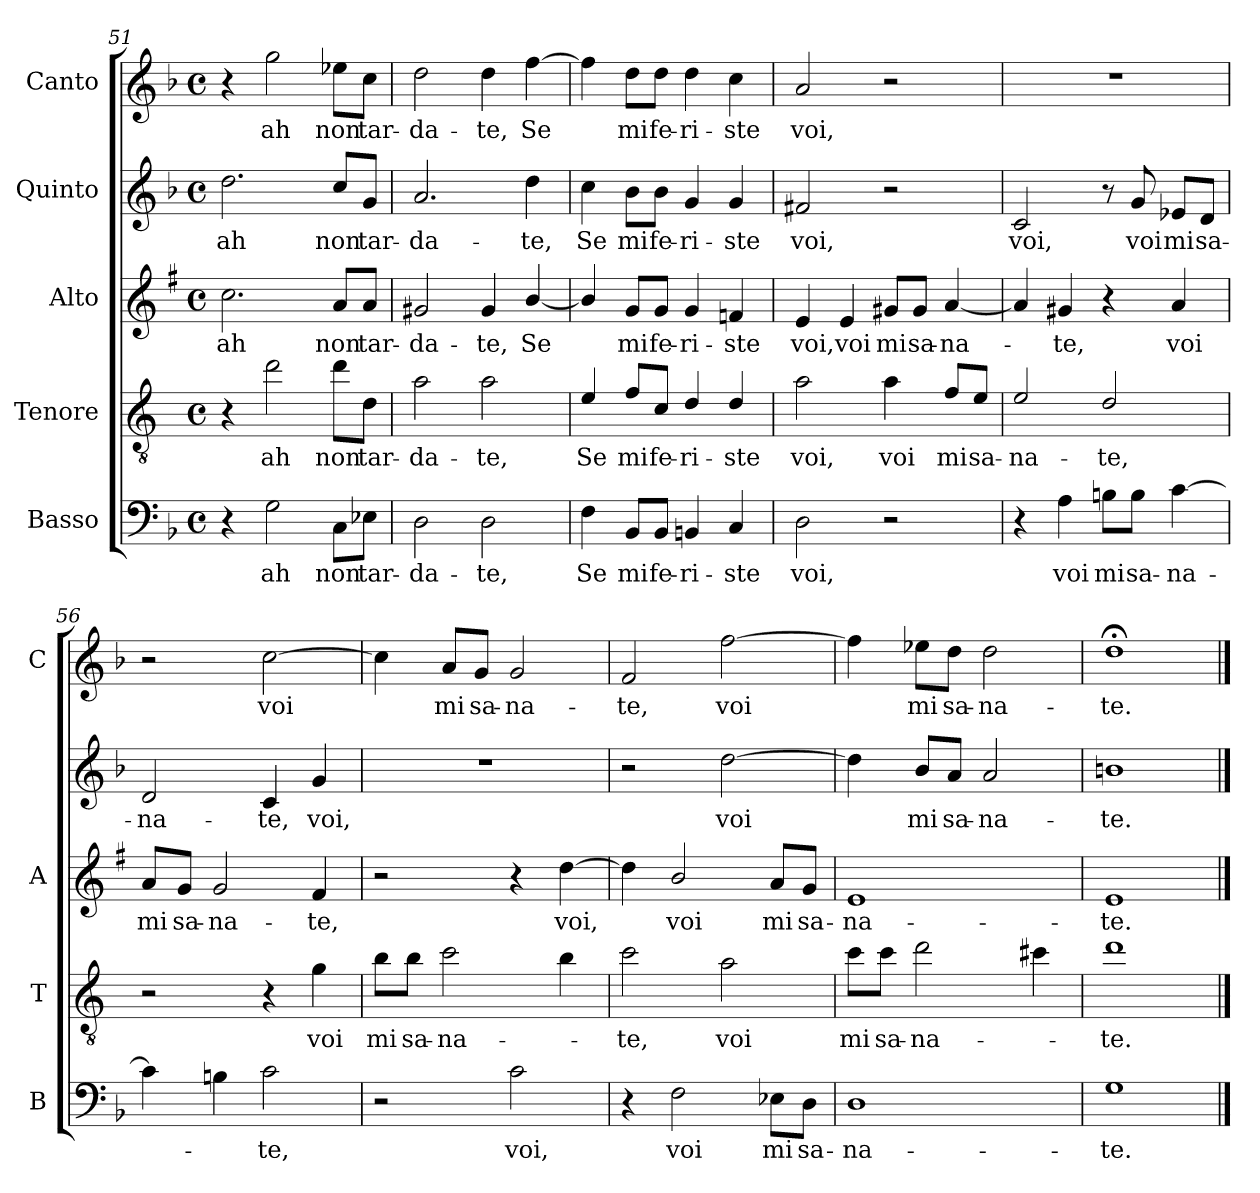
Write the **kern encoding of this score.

**kern	**text	**kern	**text	**kern	**text	**kern	**text	**kern	**text
*part5	*part5	*part4	*part4	*part3	*part3	*part2	*part2	*part1	*part1
*staff5	*staff5	*staff4	*staff4	*staff3	*staff3	*staff2	*staff2	*staff1	*staff1
*I"Basso	*	*I"Tenore	*	*I"Alto	*	*I"Quinto	*	*I"Canto	*
*I'B	*	*I'T	*	*I'A	*	*	*	*I'C	*
*clefF4	*	*clefGv2	*	*clefG2	*	*clefG2	*	*clefG2	*
*	*	*ITrd4c7	*	*ITrd1c2	*	*	*	*	*
*k[b-]	*	*k[b-]	*	*k[b-]	*	*k[b-]	*	*k[b-]	*
*F:	*	*F:	*	*F:	*	*F:	*	*F:	*
*M4/4	*	*M4/4	*	*M4/4	*	*M4/4	*	*M4/4	*
*met(c)	*	*met(c)	*	*met(c)	*	*met(c)	*	*met(c)	*
=51	=51	=51	=51	=51	=51	=51	=51	=51	=51
!	!	!	!	!	!LO:LY:b	!	!LO:LY:b	!	!
4r	.	4r	.	2.b-\	ah	2.dd\	ah	4r	.
!	!LO:LY:b	!	!LO:LY:b	!	!	!	!	!	!LO:LY:b
2G\	ah	2g\	ah	.	.	.	.	2gg\	ah
!	!LO:LY:b	!	!LO:LY:b	!	!LO:LY:b	!	!LO:LY:b	!	!LO:LY:b
8C\L	non	8g\L	non	8g/L	non	8cc/L	non	8ee-X\L	non
!	!LO:LY:b	!	!LO:LY:b	!	!LO:LY:b	!	!LO:LY:b	!	!LO:LY:b
8E-X\J	tar-	8G\J	tar-	8g/J	tar-	8g/J	tar-	8cc\J	tar-
=52	=52	=52	=52	=52	=52	=52	=52	=52	=52
!	!LO:LY:b	!	!LO:LY:b	!	!LO:LY:b	!	!LO:LY:b	!	!LO:LY:b
2D\	-da-	2d\	-da-	2f#X/	-da-	2.a/	-da-	2dd\	-da-
!	!LO:LY:b	!	!LO:LY:b	!	!LO:LY:b	!	!	!	!LO:LY:b
2D\	-te,	2d\	-te,	4f#/	-te,	.	.	4dd\	-te,
!	!	!	!	!	!LO:LY:b	!	!LO:LY:b	!	!LO:LY:b
.	.	.	.	[4a/	Se	4dd\	-te,	[4ff\	Se
=53	=53	=53	=53	=53	=53	=53	=53	=53	=53
!	!LO:LY:b	!	!LO:LY:b	!	!	!	!LO:LY:b	!	!
4F\	Se	4A/	Se	4a/]	.	4cc\	Se	4ff\]	.
!	!LO:LY:b	!	!LO:LY:b	!	!LO:LY:b	!	!LO:LY:b	!	!LO:LY:b
8BB-/L	mi	8B-/L	mi	8f/L	mi	8b-\L	mi	8dd\L	mi
!	!LO:LY:b	!	!LO:LY:b	!	!LO:LY:b	!	!LO:LY:b	!	!LO:LY:b
8BB-/J	fe-	8F/J	fe-	8f/J	fe-	8b-\J	fe-	8dd\J	fe-
!	!LO:LY:b	!	!LO:LY:b	!	!LO:LY:b	!	!LO:LY:b	!	!LO:LY:b
4BBn/	-ri-	4G/	-ri-	4f/	-ri-	4g/	-ri-	4dd\	-ri-
!	!LO:LY:b	!	!LO:LY:b	!	!LO:LY:b	!	!LO:LY:b	!	!LO:LY:b
4C/	-ste	4G/	-ste	4e-X/	-ste	4g/	-ste	4cc\	-ste
=54	=54	=54	=54	=54	=54	=54	=54	=54	=54
!	!LO:LY:b	!	!LO:LY:b	!	!LO:LY:b	!	!LO:LY:b	!	!LO:LY:b
2D\	voi,	2d\	voi,	4d/	voi,	2f#X/	voi,	2a/	voi,
!	!	!	!	!	!LO:LY:b	!	!	!	!
.	.	.	.	4d/	voi	.	.	.	.
!	!	!	!LO:LY:b	!	!LO:LY:b	!	!	!	!
2r	.	4d\	voi	8f#X/L	mi	2r	.	2r	.
!	!	!	!	!	!LO:LY:b	!	!	!	!
.	.	.	.	8f#/J	sa-	.	.	.	.
!	!	!	!LO:LY:b	!	!LO:LY:b	!	!	!	!
.	.	8B-/L	mi	[4g/	-na-	.	.	.	.
!	!	!	!LO:LY:b	!	!	!	!	!	!
.	.	8A/J	sa-	.	.	.	.	.	.
!!LO:PB:g=z
=55	=55	=55	=55	=55	=55	=55	=55	=55	=55
!	!	!	!LO:LY:b	!	!	!	!LO:LY:b	!	!
4r	.	2A/	-na-	4g/]	.	2c/	voi,	1r	.
!	!LO:LY:b	!	!	!	!LO:LY:b	!	!	!	!
4A\	voi	.	.	4f#X/	-te,	.	.	.	.
!	!LO:LY:b	!	!LO:LY:b	!	!	!	!	!	!
8Bn\L	mi	2G/	-te,	4r	.	8r	.	.	.
!	!LO:LY:b	!	!	!	!	!	!LO:LY:b	!	!
8B\J	sa-	.	.	.	.	8g/	voi	.	.
!	!LO:LY:b	!	!	!	!LO:LY:b	!	!LO:LY:b	!	!
[4c\	-na-	.	.	4g/	voi	8e-X/L	mi	.	.
!	!	!	!	!	!	!	!LO:LY:b	!	!
.	.	.	.	.	.	8d/J	sa-	.	.
=56	=56	=56	=56	=56	=56	=56	=56	=56	=56
!	!	!	!	!	!LO:LY:b	!	!LO:LY:b	!	!
4c\]	.	2r	.	8g/L	mi	2d/	-na-	2r	.
!	!	!	!	!	!LO:LY:b	!	!	!	!
.	.	.	.	8f/J	sa-	.	.	.	.
!	!	!	!	!	!LO:LY:b	!	!	!	!
4Bn\	.	.	.	2f/	-na-	.	.	.	.
!	!LO:LY:b	!	!	!	!	!	!LO:LY:b	!	!LO:LY:b
2c\	-te,	4r	.	.	.	4c/	-te,	[2cc\	voi
!	!	!	!LO:LY:b	!	!LO:LY:b	!	!LO:LY:b	!	!
.	.	4c\	voi	4e/	-te,	4g/	voi,	.	.
=57	=57	=57	=57	=57	=57	=57	=57	=57	=57
!	!	!	!LO:LY:b	!	!	!	!	!	!
2r	.	8e\L	mi	2r	.	1r	.	4cc\]	.
!	!	!	!LO:LY:b	!	!	!	!	!	!
.	.	8e\J	sa-	.	.	.	.	.	.
!	!	!	!LO:LY:b	!	!	!	!	!	!LO:LY:b
.	.	2f\	-na-	.	.	.	.	8a/L	mi
!	!	!	!	!	!	!	!	!	!LO:LY:b
.	.	.	.	.	.	.	.	8g/J	sa-
!	!LO:LY:b	!	!	!	!	!	!	!	!LO:LY:b
2c\	voi,	.	.	4r	.	.	.	2g/	-na-
!	!	!	!	!	!LO:LY:b	!	!	!	!
.	.	4e\	.	[4cc\	voi,	.	.	.	.
=58	=58	=58	=58	=58	=58	=58	=58	=58	=58
!	!	!	!LO:LY:b	!	!	!	!	!	!LO:LY:b
4r	.	2f\	-te,	4cc\]	.	2r	.	2f/	-te,
!	!LO:LY:b	!	!	!	!LO:LY:b	!	!	!	!
2F\	voi	.	.	2a/	voi	.	.	.	.
!	!	!	!LO:LY:b	!	!	!	!LO:LY:b	!	!LO:LY:b
.	.	2d\	voi	.	.	[2dd\	voi	[2ff\	voi
!	!LO:LY:b	!	!	!	!LO:LY:b	!	!	!	!
8E-X\L	mi	.	.	8g/L	mi	.	.	.	.
!	!LO:LY:b	!	!	!	!LO:LY:b	!	!	!	!
8D\J	sa-	.	.	8f/J	sa-	.	.	.	.
=59	=59	=59	=59	=59	=59	=59	=59	=59	=59
!	!LO:LY:b	!	!LO:LY:b	!	!LO:LY:b	!	!	!	!
1D	-na-	8f\L	mi	1d	-na-	4dd\]	.	4ff\]	.
!	!	!	!LO:LY:b	!	!	!	!	!	!
.	.	8f\J	sa-	.	.	.	.	.	.
!	!	!	!LO:LY:b	!	!	!	!LO:LY:b	!	!LO:LY:b
.	.	2g\	-na-	.	.	8b-/L	mi	8ee-X\L	mi
!	!	!	!	!	!	!	!LO:LY:b	!	!LO:LY:b
.	.	.	.	.	.	8a/J	sa-	8dd\J	sa-
!	!	!	!	!	!	!	!LO:LY:b	!	!LO:LY:b
.	.	.	.	.	.	2a/	-na-	2dd\	-na-
.	.	4f#X\	.	.	.	.	.	.	.
=60	=60	=60	=60	=60	=60	=60	=60	=60	=60
!	!LO:LY:b	!	!LO:LY:b	!	!LO:LY:b	!	!LO:LY:b	!	!LO:LY:b
1G	-te.	1g	-te.	1d	-te.	1bn	-te.	1dd;<	-te.
==	==	==	==	==	==	==	==	==	==
*-	*-	*-	*-	*-	*-	*-	*-	*-	*-
